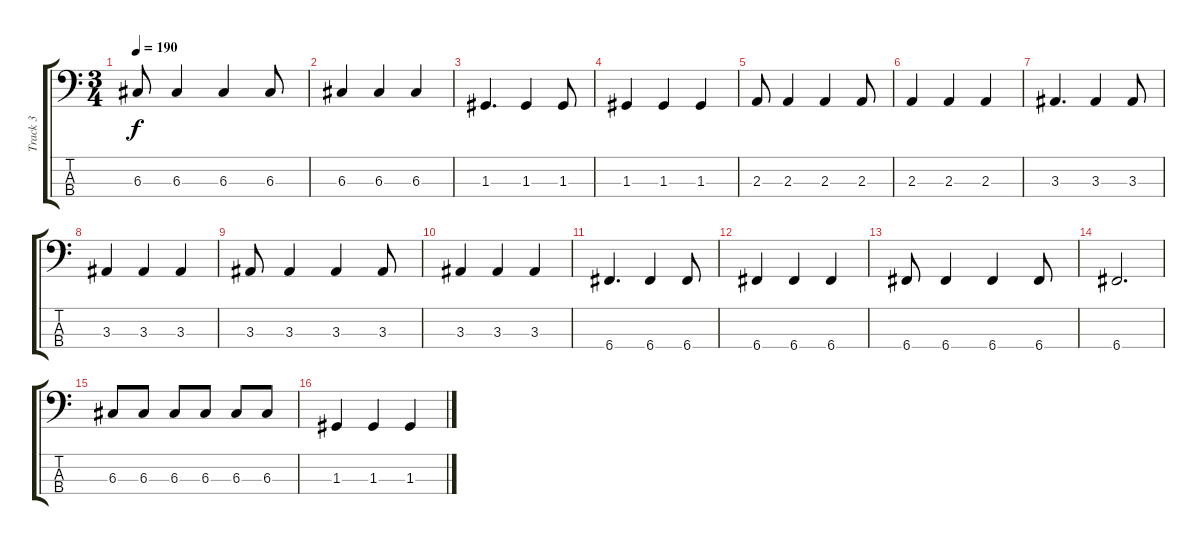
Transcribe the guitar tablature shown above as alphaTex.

\track ("Track 3" "Track 3") {instrument electricbassfinger}
\staff {score tabs}
\tuning (F2 C2 G1 C1) {hide}
\ts (3 4)
\tempo 190
\clef f4
\ks c
6.3.8{dy f} 6.3.4 6.3.4 6.3.8 |
6.3.4 6.3.4 6.3.4 |
1.3.4{d} 1.3.4 1.3.8 |
1.3.4 1.3.4 1.3.4 |
2.3.8 2.3.4 2.3.4 2.3.8 |
2.3.4 2.3.4 2.3.4 |
3.3.4{d} 3.3.4 3.3.8 |
3.3.4 3.3.4 3.3.4 |
3.3.8 3.3.4 3.3.4 3.3.8 |
3.3.4 3.3.4 3.3.4 |
6.4.4{d} 6.4.4 6.4.8 |
6.4.4 6.4.4 6.4.4 |
6.4.8 6.4.4 6.4.4 6.4.8 |
6.4.2{d} |
6.3.8 6.3.8 6.3.8 6.3.8 6.3.8 6.3.8 |
1.3.4 1.3.4 1.3.4
